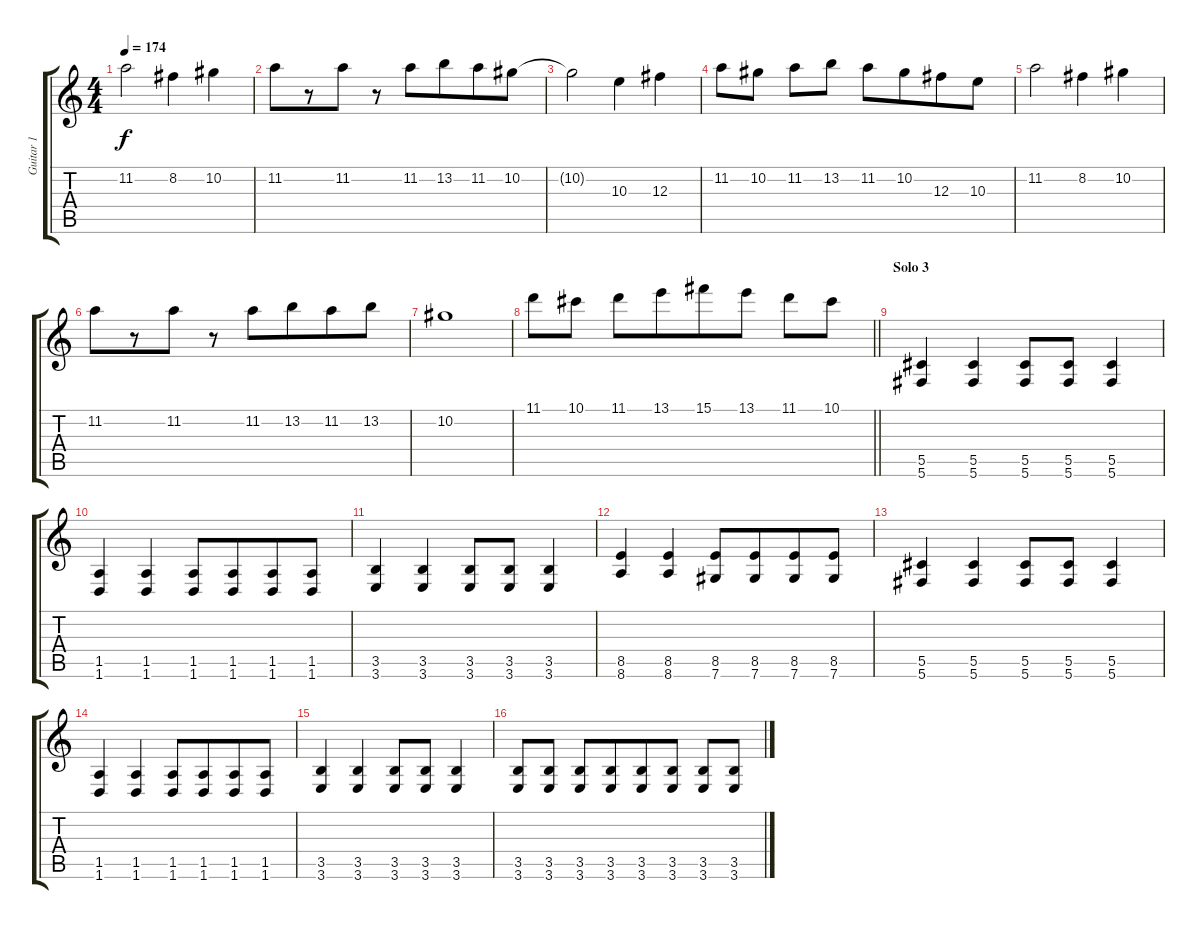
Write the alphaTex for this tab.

\track ("Guitar 1" "Guitar 1") {instrument distortionguitar}
\staff {score tabs}
\tuning (Eb4 Bb3 Gb3 Db3 Ab2 Db2) {hide}
\ts (4 4)
\tempo 174
\clef g2
\ks c
11.2{t}.2{dy f} 8.2.4 10.2.4 |
11.2.8{beam merge} r.8 11.2.8 r.8{beam merge} 11.2.8{beam merge} 13.2.8{beam merge} 11.2.8{beam merge} 10.2.8 |
10.2{t}.2 10.3.4 12.3.4 |
11.2.8 10.2.8 11.2.8 13.2.8 11.2.8 10.2.8{beam merge} 12.3.8 10.3.8 |
11.2.2 8.2.4 10.2.4 |
11.2.8{beam merge} r.8 11.2.8 r.8{beam merge} 11.2.8{beam merge} 13.2.8{beam merge} 11.2.8{beam merge} 13.2.8 |
10.2.1 |
\barLineRight lightlight
11.1.8 10.1.8 11.1.8 13.1.8{beam merge} 15.1.8 13.1.8 11.1.8{beam merge} 10.1.8 |
\section ("" "Solo 3")
(5.5 5.6).4 (5.5 5.6).4 (5.5 5.6).8 (5.5 5.6).8 (5.5 5.6).4 |
(1.5 1.6).4 (1.5 1.6).4 (1.5 1.6).8 (1.5 1.6).8{beam merge} (1.5 1.6).8 (1.5 1.6).8 |
(3.5 3.6).4 (3.5 3.6).4 (3.5 3.6).8{beam merge} (3.5 3.6).8 (3.5 3.6).4 |
(8.5 8.6).4{beam merge} (8.5 8.6).4{beam merge} (8.5 7.6).8{beam merge} (8.5 7.6).8{beam merge} (8.5 7.6).8 (8.5 7.6).8 |
(5.5 5.6).4 (5.5 5.6).4 (5.5 5.6).8 (5.5 5.6).8 (5.5 5.6).4 |
(1.5 1.6).4 (1.5 1.6).4 (1.5 1.6).8 (1.5 1.6).8{beam merge} (1.5 1.6).8 (1.5 1.6).8 |
(3.5 3.6).4 (3.5 3.6).4 (3.5 3.6).8{beam merge} (3.5 3.6).8 (3.5 3.6).4 |
(3.5 3.6).8 (3.5 3.6).8 (3.5 3.6).8 (3.5 3.6).8{beam merge} (3.5 3.6).8 (3.5 3.6).8 (3.5 3.6).8{beam merge} (3.5 3.6).8
